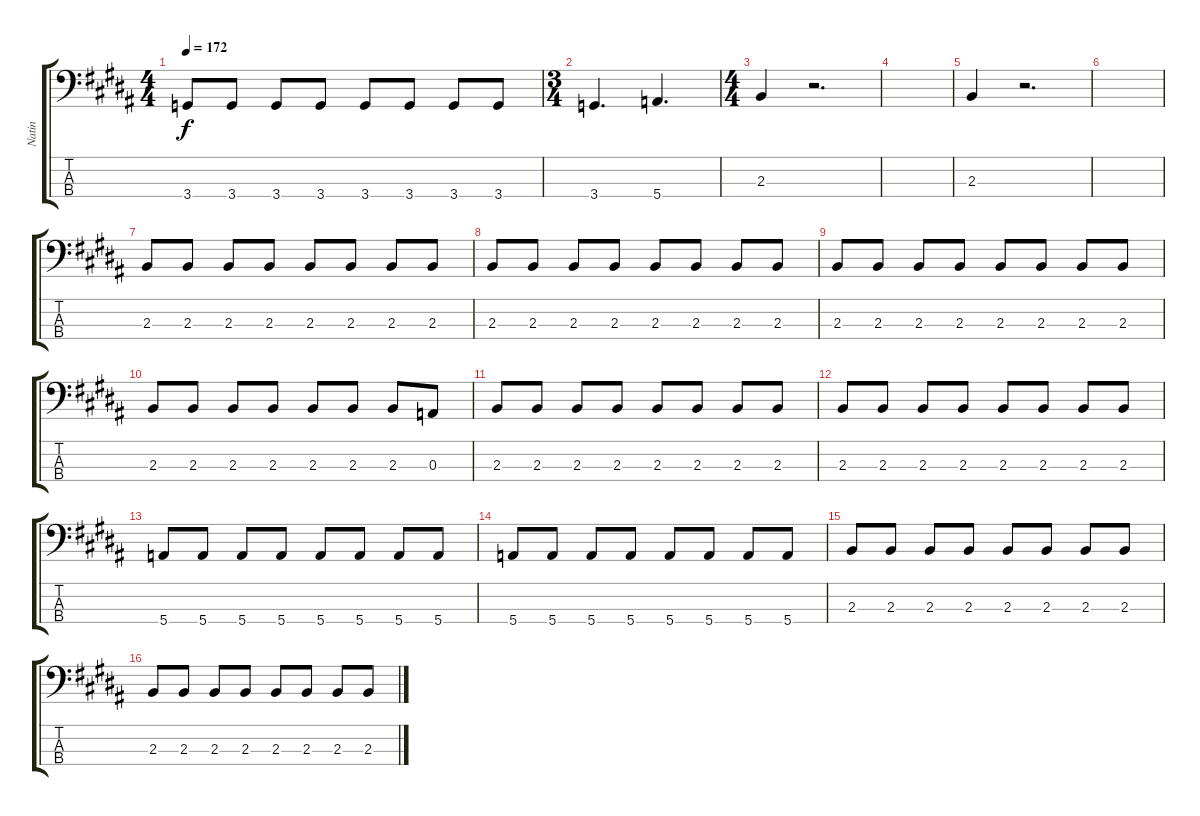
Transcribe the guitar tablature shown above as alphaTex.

\track ("Natin" "Natin") {instrument electricbassfinger}
\staff {score tabs}
\tuning (G2 D2 A1 E1) {hide}
\ts (4 4)
\tempo 172
\clef f4
\ks b
3.4.8{dy f} 3.4.8 3.4.8 3.4.8 3.4.8 3.4.8 3.4.8 3.4.8 |
\ts (3 4)
3.4.4{d} 5.4.4{d} |
\ts (4 4)
2.3.4 r.2{d} |
|
2.3.4 r.2{d} |
|
2.3.8 2.3.8 2.3.8 2.3.8 2.3.8 2.3.8 2.3.8 2.3.8 |
2.3.8 2.3.8 2.3.8 2.3.8 2.3.8 2.3.8 2.3.8 2.3.8 |
2.3.8 2.3.8 2.3.8 2.3.8 2.3.8 2.3.8 2.3.8 2.3.8 |
2.3.8 2.3.8 2.3.8 2.3.8 2.3.8 2.3.8 2.3.8 0.3.8 |
2.3.8 2.3.8 2.3.8 2.3.8 2.3.8 2.3.8 2.3.8 2.3.8 |
2.3.8 2.3.8 2.3.8 2.3.8 2.3.8 2.3.8 2.3.8 2.3.8 |
5.4.8 5.4.8 5.4.8 5.4.8 5.4.8 5.4.8 5.4.8 5.4.8 |
5.4.8 5.4.8 5.4.8 5.4.8 5.4.8 5.4.8 5.4.8 5.4.8 |
2.3.8 2.3.8 2.3.8 2.3.8 2.3.8 2.3.8 2.3.8 2.3.8 |
2.3.8 2.3.8 2.3.8 2.3.8 2.3.8 2.3.8 2.3.8 2.3.8
